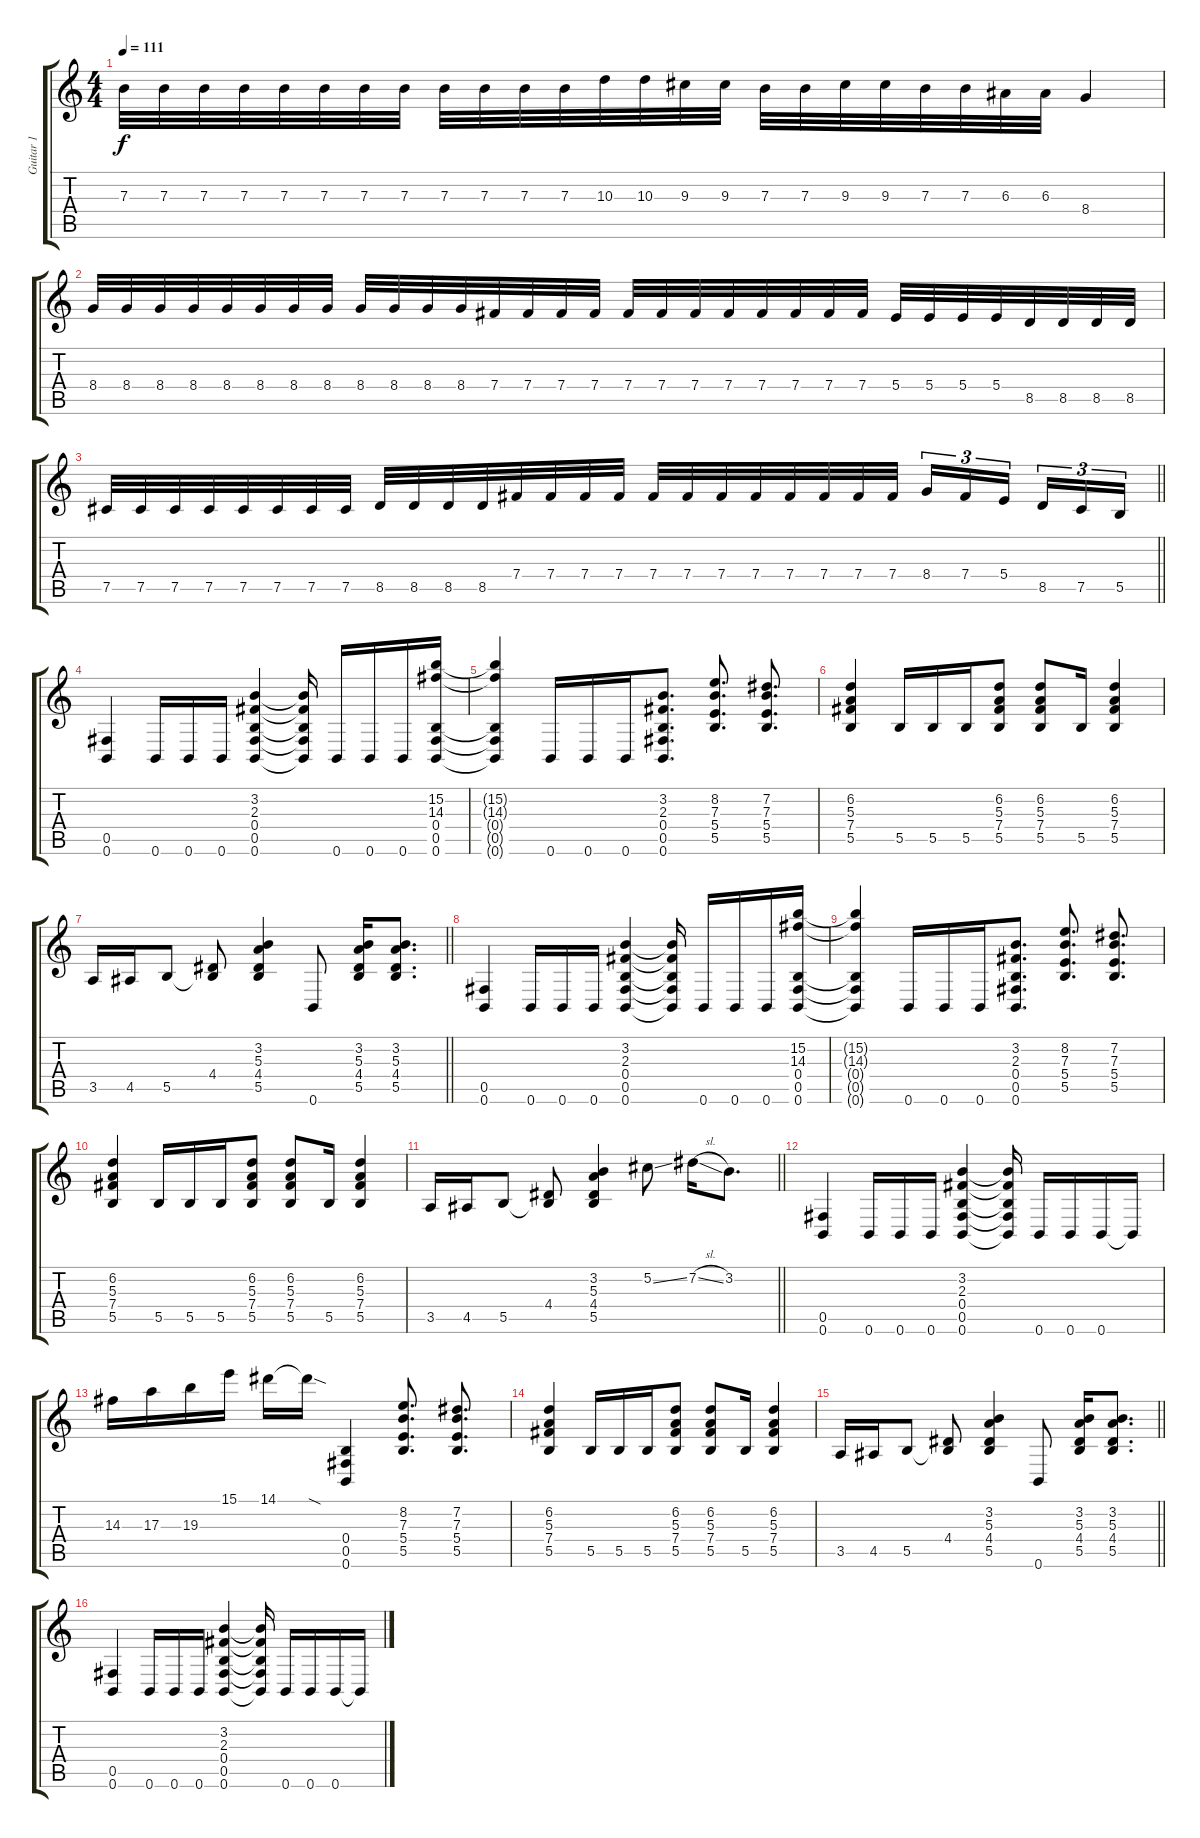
\track ("Guitar 1" "Guitar 1") {instrument distortionguitar}
\staff {score tabs}
\tuning (Db4 Ab3 E3 B2 Gb2 B1) {hide}
\ts (4 4)
\tempo 111
\clef g2
\ks c
7.3.32{dy f} 7.3.32 7.3.32 7.3.32 7.3.32 7.3.32 7.3.32 7.3.32 7.3.32 7.3.32 7.3.32 7.3.32 10.3.32 10.3.32 9.3.32 9.3.32 7.3.32 7.3.32 9.3.32 9.3.32 7.3.32 7.3.32 6.3.32 6.3.32 8.4.4 |
8.4.32 8.4.32 8.4.32 8.4.32 8.4.32 8.4.32 8.4.32 8.4.32 8.4.32 8.4.32 8.4.32 8.4.32 7.4.32 7.4.32 7.4.32 7.4.32 7.4.32 7.4.32 7.4.32 7.4.32 7.4.32 7.4.32 7.4.32 7.4.32 5.4.32 5.4.32 5.4.32 5.4.32 8.5.32 8.5.32 8.5.32 8.5.32 |
\barLineRight lightlight
7.5.32 7.5.32 7.5.32 7.5.32 7.5.32 7.5.32 7.5.32 7.5.32 8.5.32 8.5.32 8.5.32 8.5.32 7.4.32 7.4.32 7.4.32 7.4.32 7.4.32 7.4.32 7.4.32 7.4.32 7.4.32 7.4.32 7.4.32 7.4.32 8.4.16{tu (3 2)} 7.4.16{tu (3 2)} 5.4.16{tu (3 2) beam splitsecondary} 8.5.16{tu (3 2)} 7.5.16{tu (3 2)} 5.5.16{tu (3 2)} |
\section ("" "")
(0.5 0.6).4 0.6.16 0.6.16 0.6.16 (3.2 2.3 0.4 0.5 0.6).4 (3.2{t} 2.3{t} 0.4{t} 0.5{t} 0.6{t}).16 0.6.16 0.6.16 0.6.16 (15.2 14.3 0.4 0.5 0.6).16 |
(15.2{t} 14.3{t} 0.4{t} 0.5{t} 0.6{t}).4 0.6.16 0.6.16 0.6.16 (3.2 2.3 0.4 0.5 0.6).8{d} (8.2 7.3 5.4 5.5).8{d} (7.2 7.3 5.4 5.5).8{d} |
(6.2 5.3 7.4 5.5).4 5.5.16 5.5.16 5.5.16 (6.2 5.3 7.4 5.5).8 (6.2 5.3 7.4 5.5).8 5.5.16 (6.2 5.3 7.4 5.5).4 |
\barLineRight lightlight
3.5.16 4.5.16 5.5.8 (4.4 5.5{t}).8 (3.2 5.3 4.4 5.5).4 0.6.8 (3.2 5.3 4.4 5.5).16 (3.2 5.3 4.4 5.5).8{d} |
(0.5 0.6).4 0.6.16 0.6.16 0.6.16 (3.2 2.3 0.4 0.5 0.6).4 (3.2{t} 2.3{t} 0.4{t} 0.5{t} 0.6{t}).16 0.6.16 0.6.16 0.6.16 (15.2 14.3 0.4 0.5 0.6).16 |
(15.2{t} 14.3{t} 0.4{t} 0.5{t} 0.6{t}).4 0.6.16 0.6.16 0.6.16 (3.2 2.3 0.4 0.5 0.6).8{d} (8.2 7.3 5.4 5.5).8{d} (7.2 7.3 5.4 5.5).8{d} |
(6.2 5.3 7.4 5.5).4 5.5.16 5.5.16 5.5.16 (6.2 5.3 7.4 5.5).8 (6.2 5.3 7.4 5.5).8 5.5.16 (6.2 5.3 7.4 5.5).4 |
\barLineRight lightlight
3.5.16 4.5.16 5.5.8 (4.4 5.5{t}).8 (3.2 5.3 4.4 5.5).4 5.2{ss}.8 7.2{sl}.16 3.2.8{d} |
(0.5 0.6).4 0.6.16 0.6.16 0.6.16 (3.2 2.3 0.4 0.5 0.6).4 (3.2{t} 2.3{t} 0.4{t} 0.5{t} 0.6{t}).16 0.6.16 0.6.16 0.6.16 0.6{t}.16 |
14.3.16 17.3.16 19.3.16 15.1.16 14.1.16 14.1{sod t}.16 (0.4 0.5 0.6).4 (8.2 7.3 5.4 5.5).8{d} (7.2 7.3 5.4 5.5).8{d} |
(6.2 5.3 7.4 5.5).4 5.5.16 5.5.16 5.5.16 (6.2 5.3 7.4 5.5).8 (6.2 5.3 7.4 5.5).8 5.5.16 (6.2 5.3 7.4 5.5).4 |
\barLineRight lightlight
3.5.16 4.5.16 5.5.8 (4.4 5.5{t}).8 (3.2 5.3 4.4 5.5).4 0.6.8 (3.2 5.3 4.4 5.5).16 (3.2 5.3 4.4 5.5).8{d} |
(0.5 0.6).4 0.6.16 0.6.16 0.6.16 (3.2 2.3 0.4 0.5 0.6).4 (3.2{t} 2.3{t} 0.4{t} 0.5{t} 0.6{t}).16 0.6.16 0.6.16 0.6.16 0.6{t}.16
